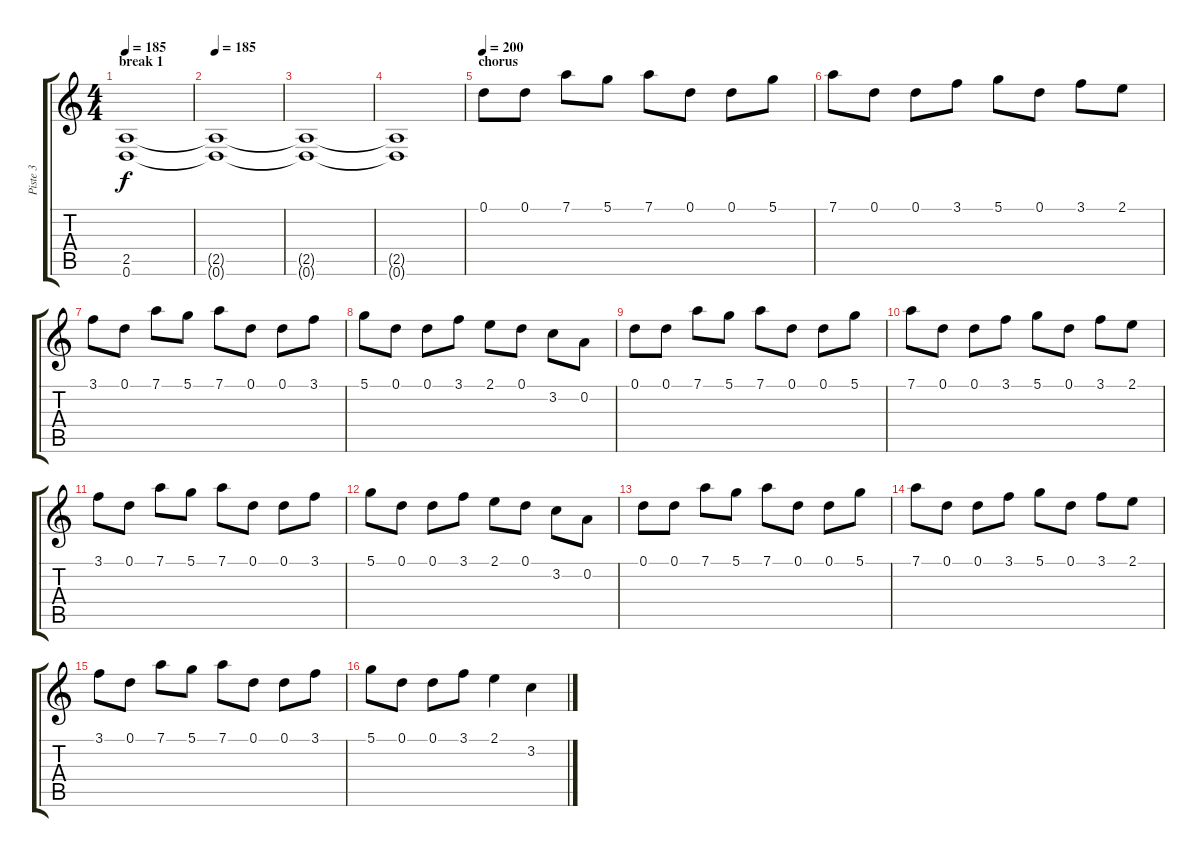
\track ("Piste 3" "Piste 3") {instrument distortionguitar}
\staff {score tabs}
\tuning (D4 A3 F3 C3 G2 D2) {hide}
\ts (4 4)
\section ("" "break 1")
\tempo 185
\clef g2
\ks c
(2.5 0.6).1{dy f} |
\tempo 185
(2.5{t} 0.6{t}).1 |
(2.5{t} 0.6{t}).1 |
(2.5{t} 0.6{t}).1 |
\section ("" "chorus")
\tempo 200
0.1.8 0.1.8 7.1.8 5.1.8 7.1.8 0.1.8 0.1.8 5.1.8 |
7.1.8 0.1.8 0.1.8 3.1.8 5.1.8 0.1.8 3.1.8 2.1.8 |
3.1.8 0.1.8 7.1.8 5.1.8 7.1.8 0.1.8 0.1.8 3.1.8 |
5.1.8 0.1.8 0.1.8 3.1.8 2.1.8 0.1.8 3.2.8 0.2.8 |
0.1.8 0.1.8 7.1.8 5.1.8 7.1.8 0.1.8 0.1.8 5.1.8 |
7.1.8 0.1.8 0.1.8 3.1.8 5.1.8 0.1.8 3.1.8 2.1.8 |
3.1.8 0.1.8 7.1.8 5.1.8 7.1.8 0.1.8 0.1.8 3.1.8 |
5.1.8 0.1.8 0.1.8 3.1.8 2.1.8 0.1.8 3.2.8 0.2.8 |
0.1.8 0.1.8 7.1.8 5.1.8 7.1.8 0.1.8 0.1.8 5.1.8 |
7.1.8 0.1.8 0.1.8 3.1.8 5.1.8 0.1.8 3.1.8 2.1.8 |
3.1.8 0.1.8 7.1.8 5.1.8 7.1.8 0.1.8 0.1.8 3.1.8 |
5.1.8 0.1.8 0.1.8 3.1.8 2.1.4 3.2.4
